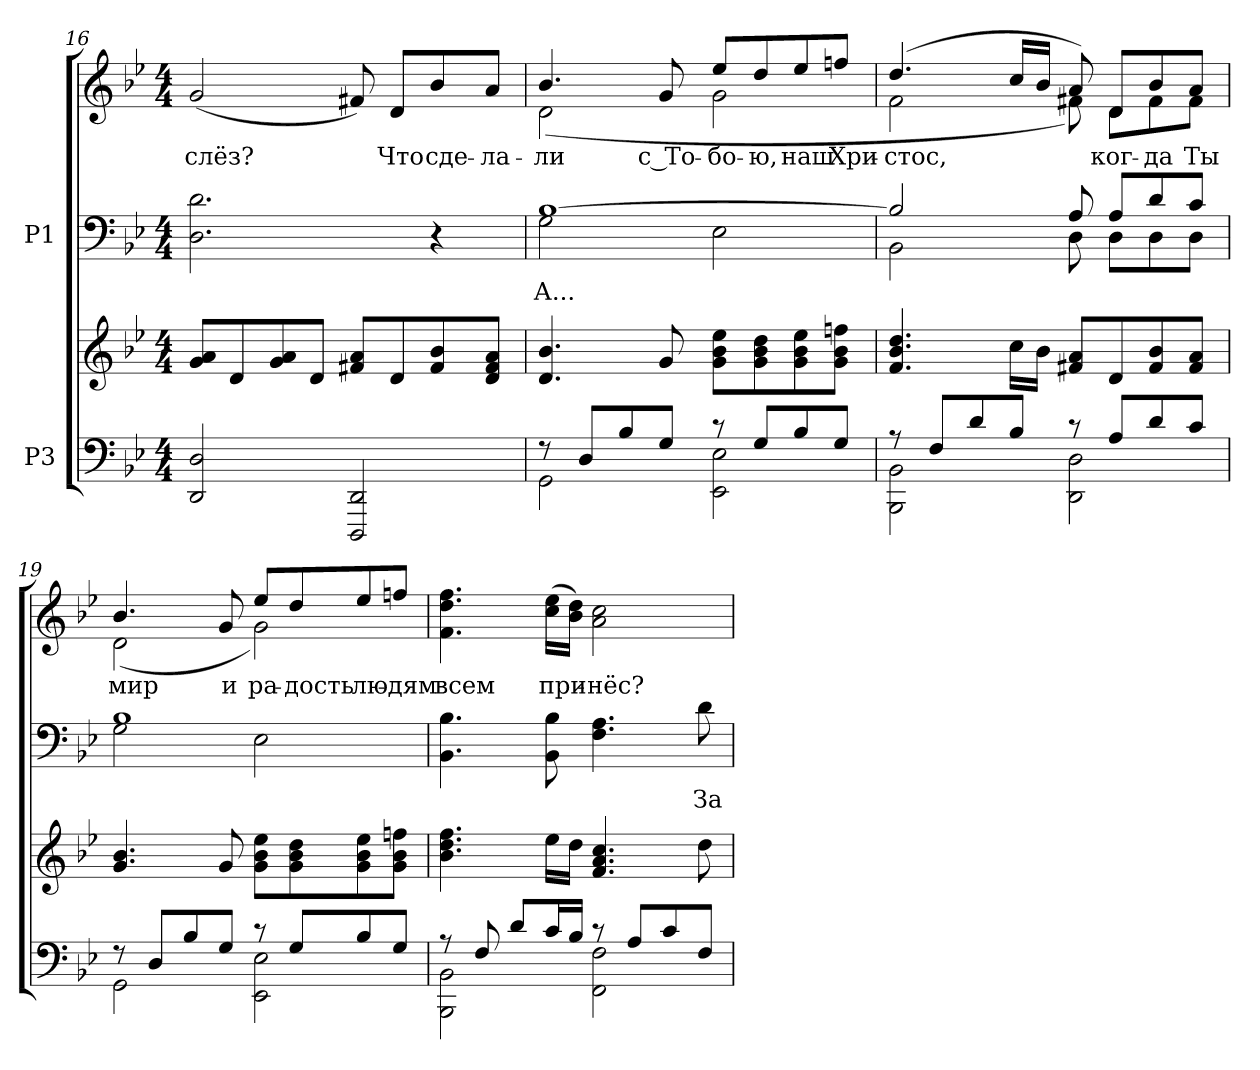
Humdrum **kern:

**kern	**kern	**kern	**text	**kern	**text
*part2	*part2	*part1	*part1	*part1	*part1
*staff4	*staff3	*staff2	*staff2	*staff1	*staff1
*I"P3	*	*I"P1	*	*	*
*clefF4	*clefG2	*clefF4	*	*clefG2	*
*k[b-e-]	*k[b-e-]	*k[b-e-]	*	*k[b-e-]	*
*g:	*g:	*g:	*	*g:	*
*M4/4	*M4/4	*M4/4	*	*M4/4	*
=16	=16	=16	=16	=16	=16
!	!	!	!	!	!LO:LY:b:color=#000000
2DDi/ 2Di	8gi/ 8aiL	2.Di\ 2.di	.	(2gi/	слёз?
.	8di/	.	.	.	.
.	8gi/ 8ai	.	.	.	.
.	8di/J	.	.	.	.
2DDDi/ 2DDi	8f#Xi/ 8aiL	.	.	8f#Xi/)	.
!	!	!	!	!	!LO:LY:b:color=#000000
.	8di/	.	.	8di/L	Что
!	!	!	!	!	!LO:LY:b:color=#000000
.	8f#i/ 8b-i	4r	.	8b-i/	сде-
!	!	!	!	!	!LO:LY:b:color=#000000
.	8di/ 8f#i 8aiJ	.	.	8ai/J	-ла-
=17	=17	=17	=17	=17	=17
*^	*	*	*	*	*
!	!	!	!	!LO:LY:a:color=#000000	!	!
*	*	*	*^	*	*	*
!	!	!	!	!	!	!	!LO:LY:b:color=#000000
*	*	*	*	*	*	*^	*
8r	2GGi\	4.di/ 4.b-i	[>1B-i	2Gi\	А...	4.b-i/	(2di\	-ли
8Di/L	.	.	.	.	.	.	.	.
8B-i/	.	.	.	.	.	.	.	.
!	!	!	!	!	!	!	!	!LO:LY:b:color=#000000
8Gi/J	.	8gi/	.	.	.	8gi/	.	с То-
!	!	!	!	!	!	!	!	!LO:LY:b:color=#000000
8r	2EE-i\ 2E-i	8gi\ 8b-i 8ee-iL	.	2E-i\	.	8ee-i/L	2gi\	-бо-
!	!	!	!	!	!	!	!	!LO:LY:b:color=#000000
8Gi/L	.	8gi\ 8b-i 8ddi	.	.	.	8ddi/	.	-ю,
!	!	!	!	!	!	!	!	!LO:LY:b:color=#000000
8B-i/	.	8gi\ 8b-i 8ee-i	.	.	.	8ee-i/	.	наш
!	!	!	!	!	!	!	!	!LO:LY:b:color=#000000
8Gi/J	.	8gi\ 8b-i 8ffniJ	.	.	.	8ffni/J	.	Хри--
!!LO:LB:g=z	!!
=18	=18	=18	=18	=18	=18	=18	=18	=18
!	!	!	!	!	!	!	!	!LO:LY:b:color=#000000
8r	2BBB-i\ 2BB-i	4.fi/ 4.b-i 4.ddi	2B-i/]	2BB-i\	.	(4.ddi/	2fi\	-стос,
8Fi/L	.	.	.	.	.	.	.	.
8di/	.	.	.	.	.	.	.	.
8B-i/J	.	16cci\LL	.	.	.	16cci/LL	.	.
.	.	16b-i\JJ	.	.	.	16b-i/JJ	.	.
8r	2DDi\ 2Di	8f#Xi/ 8aiL	8Ai/	8Di\	.	8ai/)	8f#Xi\)	.
!	!	!	!	!	!	!	!	!LO:LY:b:color=#000000
8Ai/L	.	8di/	8Ai/L	8Di\L	.	8di/L	8di\L	ког-
!	!	!	!	!	!	!	!	!LO:LY:b:color=#000000
8di/	.	8f#i/ 8b-i	8di/	8Di\	.	8b-i/	8f#i\	-да
!	!	!	!	!	!	!	!	!LO:LY:b:color=#000000
8ci/J	.	8f#i/ 8aiJ	8ci/J	8Di\J	.	8ai/J	8f#i\J	Ты
=19	=19	=19	=19	=19	=19	=19	=19	=19
!	!	!	!	!	!	!	!	!LO:LY:b:color=#000000
8r	2GGi\	4.gi/ 4.b-i	1B-i	2Gi\	.	4.b-i/	(2di\	мир
8Di/L	.	.	.	.	.	.	.	.
8B-i/	.	.	.	.	.	.	.	.
!	!	!	!	!	!	!	!	!LO:LY:b:color=#000000
8Gi/J	.	8gi/	.	.	.	8gi/	.	и
!	!	!	!	!	!	!	!	!LO:LY:b:color=#000000
8r	2EE-i\ 2E-i	8gi\ 8b-i 8ee-iL	.	2E-i\	.	8ee-i/L	2gi\)	ра-
!	!	!	!	!	!	!	!	!LO:LY:b:color=#000000
8Gi/L	.	8gi\ 8b-i 8ddi	.	.	.	8ddi/	.	-дость
!	!	!	!	!	!	!	!	!LO:LY:b:color=#000000
8B-i/	.	8gi\ 8b-i 8ee-i	.	.	.	8ee-i/	.	лю-
!	!	!	!	!	!	!	!	!LO:LY:b:color=#000000
8Gi/J	.	8gi\ 8b-i 8ffniJ	.	.	.	8ffni/J	.	-дям
*	*	*	*v	*v	*	*	*	*
*	*	*	*	*	*v	*v	*
=20	=20	=20	=20	=20	=20	=20
!	!	!	!	!	!	!LO:LY:b:color=#000000
8r	2BBB-i\ 2BB-i	4.b-i\ 4.ddi 4.ffi	4.BB-i\ 4.B-i	.	4.fi\ 4.ddi 4.ffi	всем
8Fi/	.	.	.	.	.	.
8di/L	.	.	.	.	.	.
!	!	!	!	!	!	!LO:LY:b:color=#000000
16ci/L	.	16ee-i\LL	8BB-i\ 8B-i	.	(16cci\ 16ee-iLL	при-
16B-i/JJ	.	16ddi\JJ	.	.	16b-i\ 16ddiJJ)	.
!	!	!	!	!	!	!LO:LY:b:color=#000000
8r	2FFi\ 2Fi	4.fi/ 4.ai 4.cci	4.Fi\ 4.Ai	.	2ai\ 2cci	-нёс?
8Ai/L	.	.	.	.	.	.
8ci/	.	.	.	.	.	.
!	!	!	!	!LO:LY:a:color=#000000	!	!
8Fi/J	.	8ddi\	8di\	За	.	.
*v	*v	*	*	*	*	*
=	=	=	=	=	=
*-	*-	*-	*-	*-	*-
